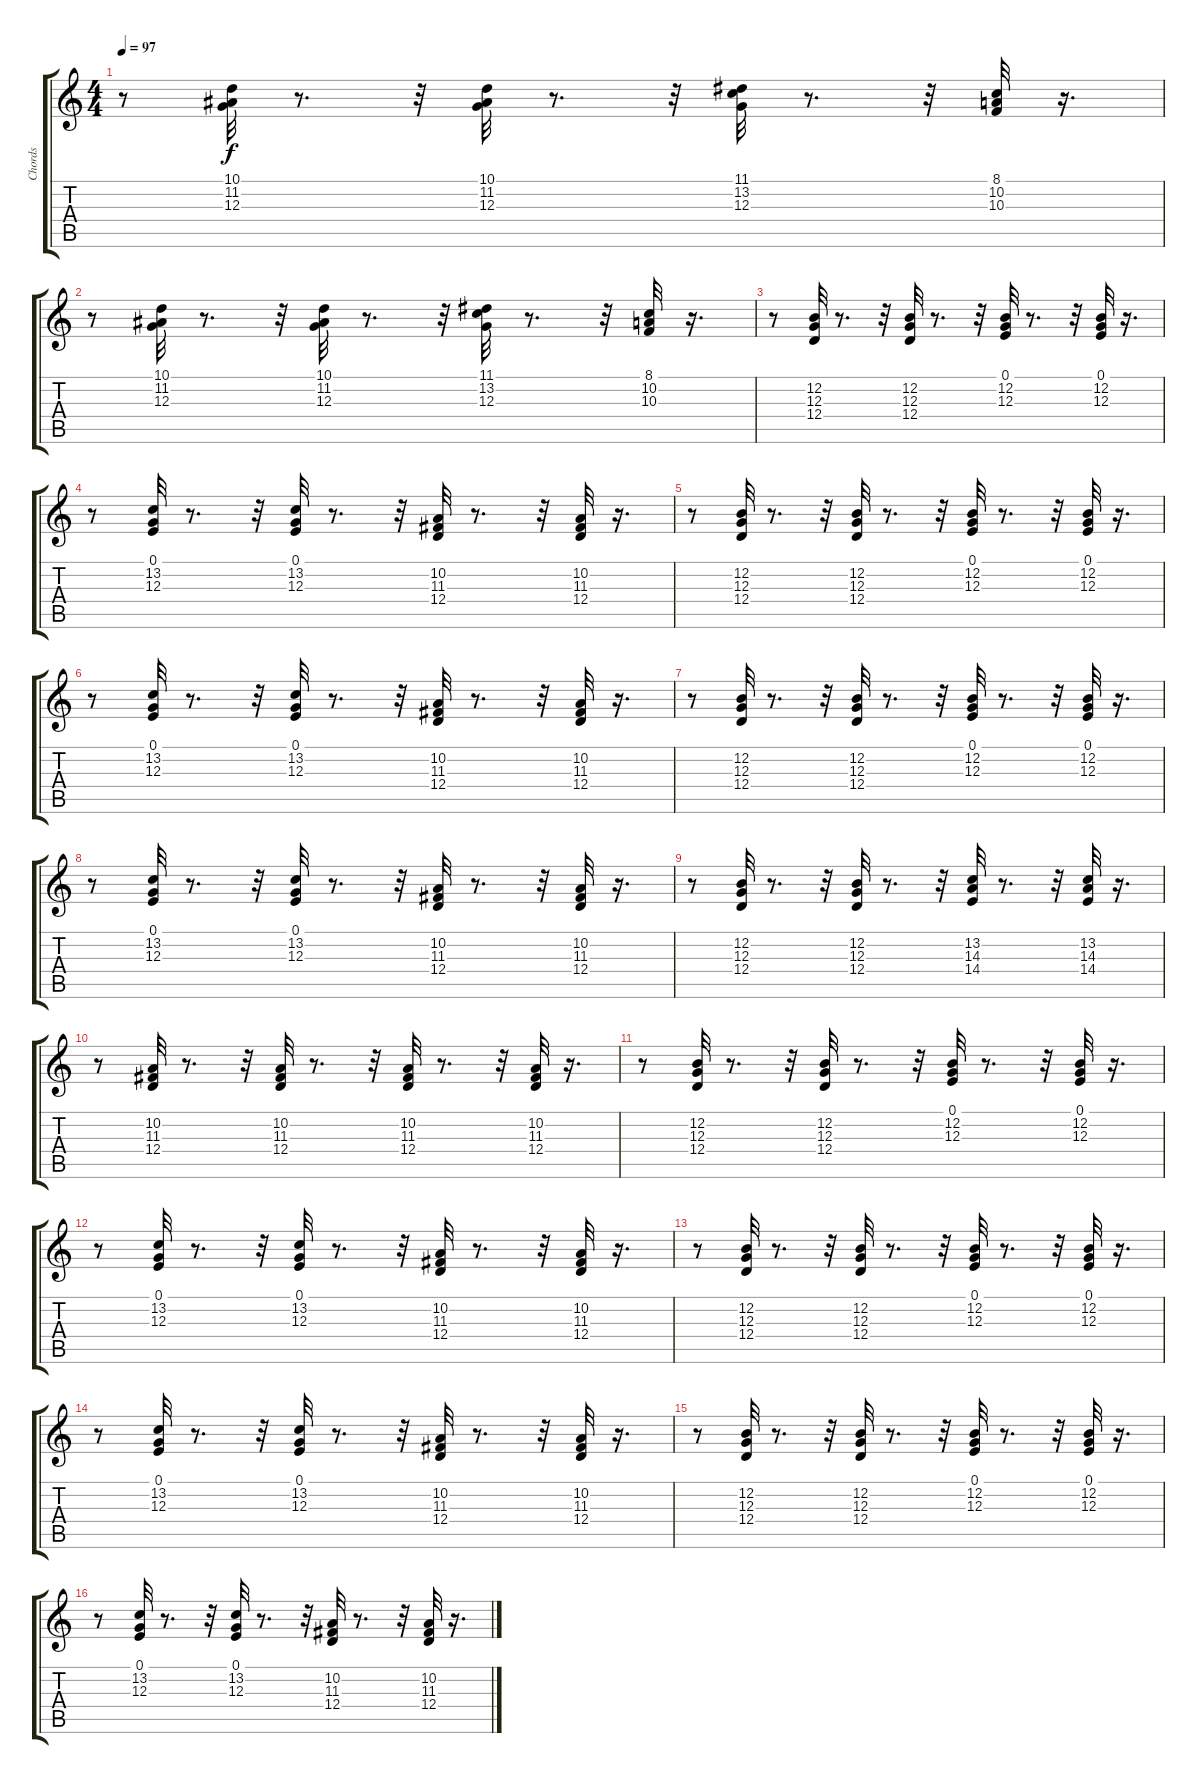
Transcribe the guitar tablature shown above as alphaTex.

\track ("Chords" "Chords") {instrument brightacousticpiano}
\staff {score tabs}
\tuning (E4 B3 G3 D3 A2 E2) {hide}
\ts (4 4)
\tempo 97
\clef g2
\ks c
r.8{dy f} (10.1 11.2 12.3).32 r.8{d} r.32 (10.1 11.2 12.3).32 r.8{d} r.32 (11.1 13.2 12.3).32 r.8{d} r.32 (8.1 10.2 10.3).32 r.16{d} |
r.8 (10.1 11.2 12.3).32 r.8{d} r.32 (10.1 11.2 12.3).32 r.8{d} r.32 (11.1 13.2 12.3).32 r.8{d} r.32 (8.1 10.2 10.3).32 r.16{d} |
r.8 (12.2 12.3 12.4).32 r.8{d} r.32 (12.2 12.3 12.4).32 r.8{d} r.32 (0.1 12.2 12.3).32 r.8{d} r.32 (0.1 12.2 12.3).32 r.16{d} |
r.8 (0.1 13.2 12.3).32 r.8{d} r.32 (0.1 13.2 12.3).32 r.8{d} r.32 (10.2 11.3 12.4).32 r.8{d} r.32 (10.2 11.3 12.4).32 r.16{d} |
r.8 (12.2 12.3 12.4).32 r.8{d} r.32 (12.2 12.3 12.4).32 r.8{d} r.32 (0.1 12.2 12.3).32 r.8{d} r.32 (0.1 12.2 12.3).32 r.16{d} |
r.8 (0.1 13.2 12.3).32 r.8{d} r.32 (0.1 13.2 12.3).32 r.8{d} r.32 (10.2 11.3 12.4).32 r.8{d} r.32 (10.2 11.3 12.4).32 r.16{d} |
r.8 (12.2 12.3 12.4).32 r.8{d} r.32 (12.2 12.3 12.4).32 r.8{d} r.32 (0.1 12.2 12.3).32 r.8{d} r.32 (0.1 12.2 12.3).32 r.16{d} |
r.8 (0.1 13.2 12.3).32 r.8{d} r.32 (0.1 13.2 12.3).32 r.8{d} r.32 (10.2 11.3 12.4).32 r.8{d} r.32 (10.2 11.3 12.4).32 r.16{d} |
r.8 (12.2 12.3 12.4).32 r.8{d} r.32 (12.2 12.3 12.4).32 r.8{d} r.32 (13.2 14.3 14.4).32 r.8{d} r.32 (13.2 14.3 14.4).32 r.16{d} |
r.8 (10.2 11.3 12.4).32 r.8{d} r.32 (10.2 11.3 12.4).32 r.8{d} r.32 (10.2 11.3 12.4).32 r.8{d} r.32 (10.2 11.3 12.4).32 r.16{d} |
r.8 (12.2 12.3 12.4).32 r.8{d} r.32 (12.2 12.3 12.4).32 r.8{d} r.32 (0.1 12.2 12.3).32 r.8{d} r.32 (0.1 12.2 12.3).32 r.16{d} |
r.8 (0.1 13.2 12.3).32 r.8{d} r.32 (0.1 13.2 12.3).32 r.8{d} r.32 (10.2 11.3 12.4).32 r.8{d} r.32 (10.2 11.3 12.4).32 r.16{d} |
r.8 (12.2 12.3 12.4).32 r.8{d} r.32 (12.2 12.3 12.4).32 r.8{d} r.32 (0.1 12.2 12.3).32 r.8{d} r.32 (0.1 12.2 12.3).32 r.16{d} |
r.8 (0.1 13.2 12.3).32 r.8{d} r.32 (0.1 13.2 12.3).32 r.8{d} r.32 (10.2 11.3 12.4).32 r.8{d} r.32 (10.2 11.3 12.4).32 r.16{d} |
r.8 (12.2 12.3 12.4).32 r.8{d} r.32 (12.2 12.3 12.4).32 r.8{d} r.32 (0.1 12.2 12.3).32 r.8{d} r.32 (0.1 12.2 12.3).32 r.16{d} |
r.8 (0.1 13.2 12.3).32 r.8{d} r.32 (0.1 13.2 12.3).32 r.8{d} r.32 (10.2 11.3 12.4).32 r.8{d} r.32 (10.2 11.3 12.4).32 r.16{d}
